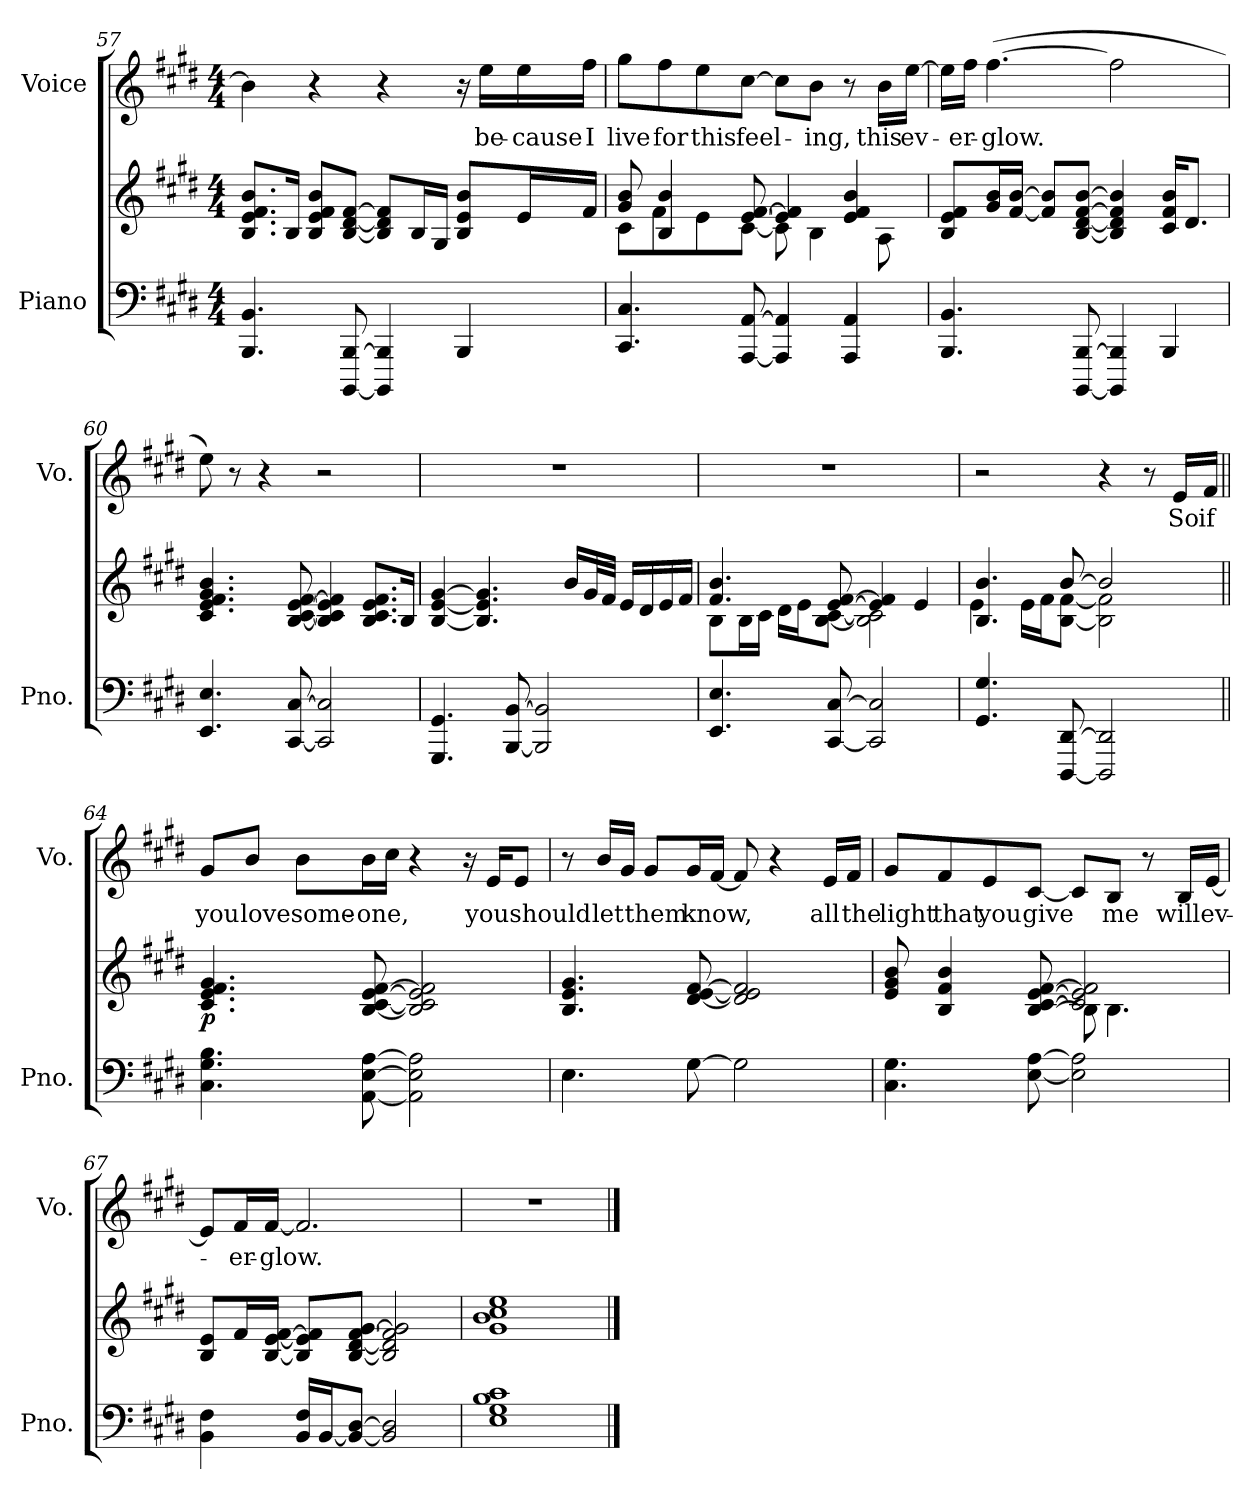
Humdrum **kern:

**kern	**kern	**dynam	**kern	**text
*part2	*part2	*part2	*part1	*part1
*staff3	*staff2	*staff2/3	*staff1	*staff1
*I"Piano	*	*	*I"Voice	*
*I'Pno.	*	*	*I'Vo.	*
*clefF4	*clefG2	*	*clefG2	*
*k[f#c#g#d#]	*k[f#c#g#d#]	*	*k[f#c#g#d#]	*
*M4/4	*M4/4	*	*M4/4	*
=57	=57	=57	=57	=57
4.BBB/ 4.BB/	8.B/ 8.e/ 8.f#/ 8.b/L	.	4b\]	.
.	16B/Jk	.	.	.
.	8B/ 8e/ 8f#/ 8b/L	.	4r	.
[8BBBB/ [8BBB/	[8B/ [8d#/ [8f#/J	.	.	.
4BBBB/] 4BBB/]	8B/] 8d#/] 8f#/]L	.	4r	.
.	16B/L	.	.	.
.	16G#/JJ	.	.	.
4BBB/	8B/ 8e/ 8b/L	.	16r	.
!	!	!	!	!LO:LY:b
.	.	.	16ee\LL	be-
!	!	!	!	!LO:LY:b
.	16e/L	.	16ee\	-cause
!	!	!	!	!LO:LY:b
.	16f#/JJ	.	16ff#\JJ	I
=58	=58	=58	=58	=58
*	*^	*	*	*
!	!	!	!	!	!LO:LY:b
4.CC#/ 4.C#/	8g#/ 8b/	8c#\L	.	8gg#\L	live
!	!	!	!	!	!LO:LY:b
.	4B/ 4b/	8f#\	.	8ff#\	for
!	!	!	!	!	!LO:LY:b
.	.	8e\	.	8ee\	this
!	!	!	!	!	!LO:LY:b
[8AAA/ [8AA/	[8e/ [8f#/	[8c#\J	.	[8cc#\J	feel-
4AAA/] 4AA/]	4e/] 4f#/]	8c#\]	.	8cc#\L]	.
!	!	!	!	!	!LO:LY:b
.	.	4B\	.	8b\J	-ing,
4AAA/ 4AA/	4e/ 4f#/ 4b/	.	.	8r	.
!	!	!	!	!	!LO:LY:b
.	.	8A\	.	16b\LL	this
!	!	!	!	!	!LO:LY:b
.	.	.	.	[16ee\JJ	ev-
*	*v	*v	*	*	*
!!LO:LB:g=z
=59	=59	=59	=59	=59
4.BBB/ 4.BB/	8B/ 8e/ 8f#/L	.	16ee\LL]	.
!	!	!	!	!LO:LY:b
.	.	.	16ff#\JJ	-er-
!	!	!	!	!LO:LY:b
.	16g#/ 16b/L	.	(>[4.ff#\	-glow.
.	[16f#/ [16b/JJ	.	.	.
.	8f#/] 8b/]L	.	.	.
[8BBBB/ [8BBB/	[8B/ [8d#/ [8f#/ [8b/J	.	.	.
4BBBB/] 4BBB/]	4B/] 4d#/] 4f#/] 4b/]	.	2ff#\]	.
4BBB/	16c#/ 16f#/ 16b/KL	.	.	.
.	8.d#/J	.	.	.
=60	=60	=60	=60	=60
4.EE/ 4.E/	4.c#/ 4.e/ 4.f#/ 4.g#/ 4.b/	.	8ee\)	.
.	.	.	8r	.
.	.	.	4r	.
[8CC#/ [8C#/	[8B/ [8c#/ [8e/ [8f#/	.	.	.
2CC#/] 2C#/]	4B/] 4c#/] 4e/] 4f#/]	.	2r	.
.	8.B/ 8.c#/ 8.e/ 8.f#/L	.	.	.
.	16B/Jk	.	.	.
=61	=61	=61	=61	=61
4.GGG#/ 4.GG#/	[4B/ [4e/ [4g#/	.	1r	.
.	4.B/] 4.e/] 4.g#/]	.	.	.
[8BBB/ [8BB/	.	.	.	.
2BBB/] 2BB/]	.	.	.	.
.	16b/LL	.	.	.
.	32g#/L	.	.	.
.	32f#/JJJ	.	.	.
.	16e/LL	.	.	.
.	16d#/	.	.	.
.	16e/	.	.	.
.	16f#/JJ	.	.	.
=62	=62	=62	=62	=62
*	*^	*	*	*
4.EE/ 4.E/	4.f#/ 4.b/	8B\L	.	1r	.
.	.	16B\L	.	.	.
.	.	16c#\JJ	.	.	.
.	.	16d#\LL	.	.	.
.	.	16e\J	.	.	.
[8CC#/ [8C#/	[8e/ [8f#/	[8B\ [8c#\J	.	.	.
2CC#/] 2C#/]	4e/] 4f#/]	2B\] 2c#\]	.	.	.
.	4e/	.	.	.	.
!!LO:PB:g=z
=63	=63	=63	=63	=63	=63
4.GG#/ 4.G#/	4.B/ 4.b/	4e\	.	2r	.
.	.	16e\LL	.	.	.
.	.	16f#\J	.	.	.
[8DDD#/ [8DD#/	[8b/	[8B\ [8f#\J	.	.	.
2DDD#/] 2DD#/]	2b/]	2B\] 2f#\]	.	4r	.
.	.	.	.	8r	.
!	!	!	!	!	!LO:LY:b
.	.	.	.	16e/LL	So
!	!	!	!	!	!LO:LY:b
.	.	.	.	16f#/JJ	if
*	*v	*v	*	*	*
!!LO:LB:g=z
=64||	=64||	=64||	=64||	=64||
!	!	!LO:DY:b	!	!LO:LY:b
4.C#\ 4.G#\ 4.B\	4.c#/ 4.e/ 4.f#/ 4.g#/	p	8g#/L	you
!	!	!	!	!LO:LY:b
.	.	.	8b/J	love
!	!	!	!	!LO:LY:b
.	.	.	8b\L	some-
!	!	!	!	!LO:LY:b
[8AA\ [8E\ [8A\	[8B/ [8c#/ [8e/ [8f#/	.	16b\L	-one,
.	.	.	16cc#\JJ	.
2AA\] 2E\] 2A\]	2B/] 2c#/] 2e/] 2f#/]	.	4r	.
.	.	.	16r	.
!	!	!	!	!LO:LY:b
.	.	.	16e/KL	you
!	!	!	!	!LO:LY:b
.	.	.	8e/J	should
=65	=65	=65	=65	=65
4.E\	4.B/ 4.e/ 4.g#/	.	8r	.
!	!	!	!	!LO:LY:b
.	.	.	16b/LL	let
.	.	.	16g#/JJ	.
!	!	!	!	!LO:LY:b
.	.	.	8g#/L	them
!	!	!	!	!LO:LY:b
[8G#\	[8d#/ [8e/ [8f#/	.	16g#/L	know,
.	.	.	[16f#/JJ	.
2G#\]	2d#/] 2e/] 2f#/]	.	8f#/]	.
.	.	.	4r	.
!	!	!	!	!LO:LY:b
.	.	.	16e/LL	all
!	!	!	!	!LO:LY:b
.	.	.	16f#/JJ	the
!!LO:LB:g=z
=66	=66	=66	=66	=66
*	*^	*	*	*
!	!	!	!	!	!LO:LY:b
4.C#\ 4.G#\	8e/ 8g#/ 8b/	2ryy	.	8g#/L	light
!	!	!	!	!	!LO:LY:b
.	4B/ 4f#/ 4b/	.	.	8f#/	that
!	!	!	!	!	!LO:LY:b
.	.	.	.	8e/	you
!	!	!	!	!	!LO:LY:b
[8E\ [8A\	[8B/ [8c#/ [8e/ [8f#/	.	.	[8c#/J	give
2E\] 2A\]	2c#/] 2e/] 2f#/]	8B\]	.	8c#/L]	.
!	!	!	!	!	!LO:LY:b
.	.	4.B\	.	8B/J	me
.	.	.	.	8r	.
!	!	!	!	!	!LO:LY:b
.	.	.	.	16B/LL	will
!	!	!	!	!	!LO:LY:b
.	.	.	.	[16e/JJ	-ev-
*	*v	*v	*	*	*
=67	=67	=67	=67	=67
4BB\ 4F#\	8B/ 8e/L	.	8e/L]	.
!	!	!	!	!LO:LY:b
.	16f#/L	.	16f#/L	er-
!	!	!	!	!LO:LY:b
.	[16B/ [16e/ [16f#/JJ	.	[16f#/JJ	glow.
16BB/ 16F#/LL	8B/] 8e/] 8f#/]L	.	2.f#/]	.
[16BB/J	.	.	.	.
8BB/_ [8D#/J	[8B/ [8d#/ [8f#/ [8g#/J	.	.	.
2BB/] 2D#/]	2B/] 2d#/] 2f#/] 2g#/]	.	.	.
=68	=68	=68	=68	=68
1E 1G# 1B 1c#	1g# 1b 1cc# 1ee	.	1r	.
==	==	==	==	==
*-	*-	*-	*-	*-
